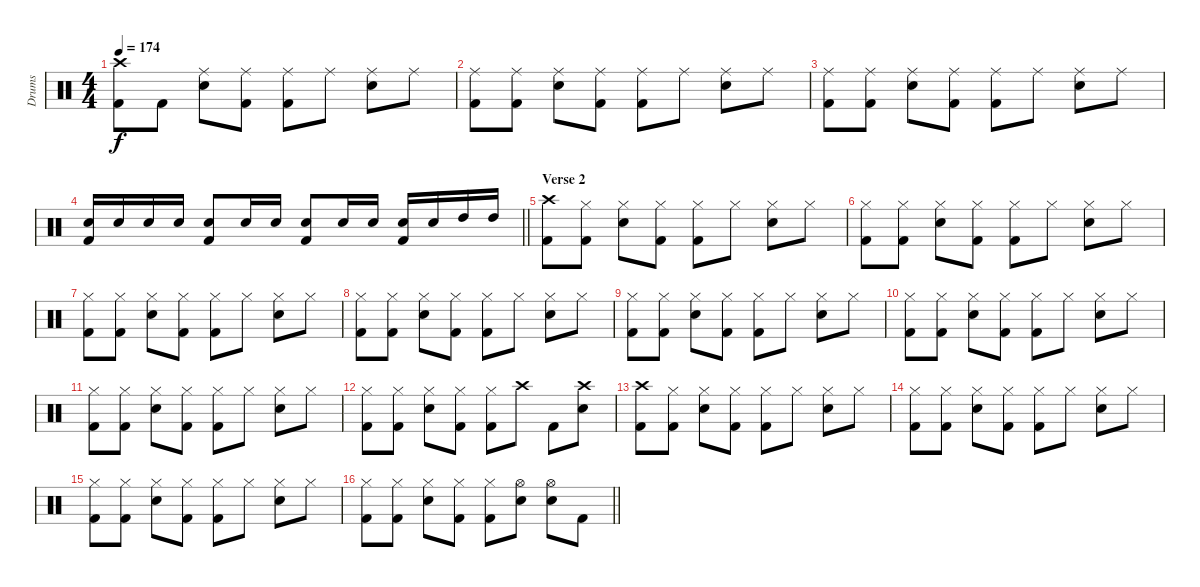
\track ("Drums" "Drums") {instrument percussion}
\staff {score}
\articulation defaults
\ts (4 4)
\tempo 174
\clef neutral
\ks c
("Crash high (hit)" "Kick (hit) 2").8{dy f} "Kick (hit) 2".8 ("Ride (middle)" "Electric Snare (hit)").8 ("Ride (middle)" "Kick (hit) 2").8 ("Ride (middle)" "Kick (hit) 2").8 "Ride (middle)".8 ("Ride (middle)" "Electric Snare (hit)").8 "Ride (middle)".8 |
("Ride (middle)" "Kick (hit) 2").8 ("Ride (middle)" "Kick (hit) 2").8 ("Ride (middle)" "Electric Snare (hit)").8 ("Ride (middle)" "Kick (hit) 2").8 ("Ride (middle)" "Kick (hit) 2").8 "Ride (middle)".8 ("Ride (middle)" "Electric Snare (hit)").8 "Ride (middle)".8 |
("Ride (middle)" "Kick (hit) 2").8 ("Ride (middle)" "Kick (hit) 2").8 ("Ride (middle)" "Electric Snare (hit)").8 ("Ride (middle)" "Kick (hit) 2").8 ("Ride (middle)" "Kick (hit) 2").8 "Ride (middle)".8 ("Ride (middle)" "Electric Snare (hit)").8 "Ride (middle)".8 |
\barLineRight lightlight
("Electric Snare (hit)" "Kick (hit) 2").16 "Electric Snare (hit)".16 "Electric Snare (hit)".16 "Electric Snare (hit)".16 ("Electric Snare (hit)" "Kick (hit) 2").8 "Electric Snare (hit)".16 "Electric Snare (hit)".16 ("Electric Snare (hit)" "Kick (hit) 2").8 "Electric Snare (hit)".16 "Electric Snare (hit)".16 ("Electric Snare (hit)" "Kick (hit) 2").16 "Electric Snare (hit)".16 "High Tom (hit)".16 "High Tom (hit)".16 |
\section ("" "Verse 2")
("Crash high (hit)" "Kick (hit) 2").8 ("Hi-Hat (closed)" "Kick (hit) 2").8 ("Hi-Hat (closed)" "Electric Snare (hit)").8 ("Hi-Hat (closed)" "Kick (hit) 2").8 ("Hi-Hat (closed)" "Kick (hit) 2").8 "Hi-Hat (closed)".8 ("Hi-Hat (closed)" "Electric Snare (hit)").8 "Hi-Hat (closed)".8 |
("Hi-Hat (closed)" "Kick (hit) 2").8 ("Hi-Hat (closed)" "Kick (hit) 2").8 ("Hi-Hat (closed)" "Electric Snare (hit)").8 ("Hi-Hat (closed)" "Kick (hit) 2").8 ("Hi-Hat (closed)" "Kick (hit) 2").8 "Hi-Hat (closed)".8 ("Hi-Hat (closed)" "Electric Snare (hit)").8 "Hi-Hat (closed)".8 |
("Hi-Hat (closed)" "Kick (hit) 2").8 ("Hi-Hat (closed)" "Kick (hit) 2").8 ("Hi-Hat (closed)" "Electric Snare (hit)").8 ("Hi-Hat (closed)" "Kick (hit) 2").8 ("Hi-Hat (closed)" "Kick (hit) 2").8 "Hi-Hat (closed)".8 ("Hi-Hat (closed)" "Electric Snare (hit)").8 "Hi-Hat (closed)".8 |
("Hi-Hat (closed)" "Kick (hit) 2").8 ("Hi-Hat (closed)" "Kick (hit) 2").8 ("Hi-Hat (closed)" "Electric Snare (hit)").8 ("Hi-Hat (closed)" "Kick (hit) 2").8 ("Hi-Hat (closed)" "Kick (hit) 2").8 "Hi-Hat (closed)".8 ("Hi-Hat (closed)" "Electric Snare (hit)").8 "Hi-Hat (closed)".8 |
("Hi-Hat (closed)" "Kick (hit) 2").8 ("Hi-Hat (closed)" "Kick (hit) 2").8 ("Hi-Hat (closed)" "Electric Snare (hit)").8 ("Hi-Hat (closed)" "Kick (hit) 2").8 ("Hi-Hat (closed)" "Kick (hit) 2").8 "Hi-Hat (closed)".8 ("Hi-Hat (closed)" "Electric Snare (hit)").8 "Hi-Hat (closed)".8 |
("Hi-Hat (closed)" "Kick (hit) 2").8 ("Hi-Hat (closed)" "Kick (hit) 2").8 ("Hi-Hat (closed)" "Electric Snare (hit)").8 ("Hi-Hat (closed)" "Kick (hit) 2").8 ("Hi-Hat (closed)" "Kick (hit) 2").8 "Hi-Hat (closed)".8 ("Hi-Hat (closed)" "Electric Snare (hit)").8 "Hi-Hat (closed)".8 |
("Hi-Hat (closed)" "Kick (hit) 2").8 ("Hi-Hat (closed)" "Kick (hit) 2").8 ("Hi-Hat (closed)" "Electric Snare (hit)").8 ("Hi-Hat (closed)" "Kick (hit) 2").8 ("Hi-Hat (closed)" "Kick (hit) 2").8 "Hi-Hat (closed)".8 ("Hi-Hat (closed)" "Electric Snare (hit)").8 "Hi-Hat (closed)".8 |
("Hi-Hat (closed)" "Kick (hit) 2").8 ("Hi-Hat (closed)" "Kick (hit) 2").8 ("Hi-Hat (closed)" "Electric Snare (hit)").8 ("Hi-Hat (closed)" "Kick (hit) 2").8 ("Hi-Hat (closed)" "Kick (hit) 2").8 "Crash high (hit)".8 "Kick (hit) 2".8 ("Crash high (hit)" "Electric Snare (hit)").8 |
("Crash high (hit)" "Kick (hit) 2").8 ("Hi-Hat (closed)" "Kick (hit) 2").8 ("Hi-Hat (closed)" "Electric Snare (hit)").8 ("Hi-Hat (closed)" "Kick (hit) 2").8 ("Hi-Hat (closed)" "Kick (hit) 2").8 "Hi-Hat (closed)".8 ("Hi-Hat (closed)" "Electric Snare (hit)").8 "Hi-Hat (closed)".8 |
("Hi-Hat (closed)" "Kick (hit) 2").8 ("Hi-Hat (closed)" "Kick (hit) 2").8 ("Hi-Hat (closed)" "Electric Snare (hit)").8 ("Hi-Hat (closed)" "Kick (hit) 2").8 ("Hi-Hat (closed)" "Kick (hit) 2").8 "Hi-Hat (closed)".8 ("Hi-Hat (closed)" "Electric Snare (hit)").8 "Hi-Hat (closed)".8 |
("Hi-Hat (closed)" "Kick (hit) 2").8 ("Hi-Hat (closed)" "Kick (hit) 2").8 ("Hi-Hat (closed)" "Electric Snare (hit)").8 ("Hi-Hat (closed)" "Kick (hit) 2").8 ("Hi-Hat (closed)" "Kick (hit) 2").8 "Hi-Hat (closed)".8 ("Hi-Hat (closed)" "Electric Snare (hit)").8 "Hi-Hat (closed)".8 |
\barLineRight lightlight
("Hi-Hat (closed)" "Kick (hit) 2").8 ("Hi-Hat (closed)" "Kick (hit) 2").8 ("Hi-Hat (closed)" "Electric Snare (hit)").8 ("Hi-Hat (closed)" "Kick (hit) 2").8 ("Hi-Hat (closed)" "Kick (hit) 2").8 ("Hi-Hat (open)" "Electric Snare (hit)").8 ("Hi-Hat (open)" "Electric Snare (hit)").8 "Kick (hit) 2".8
